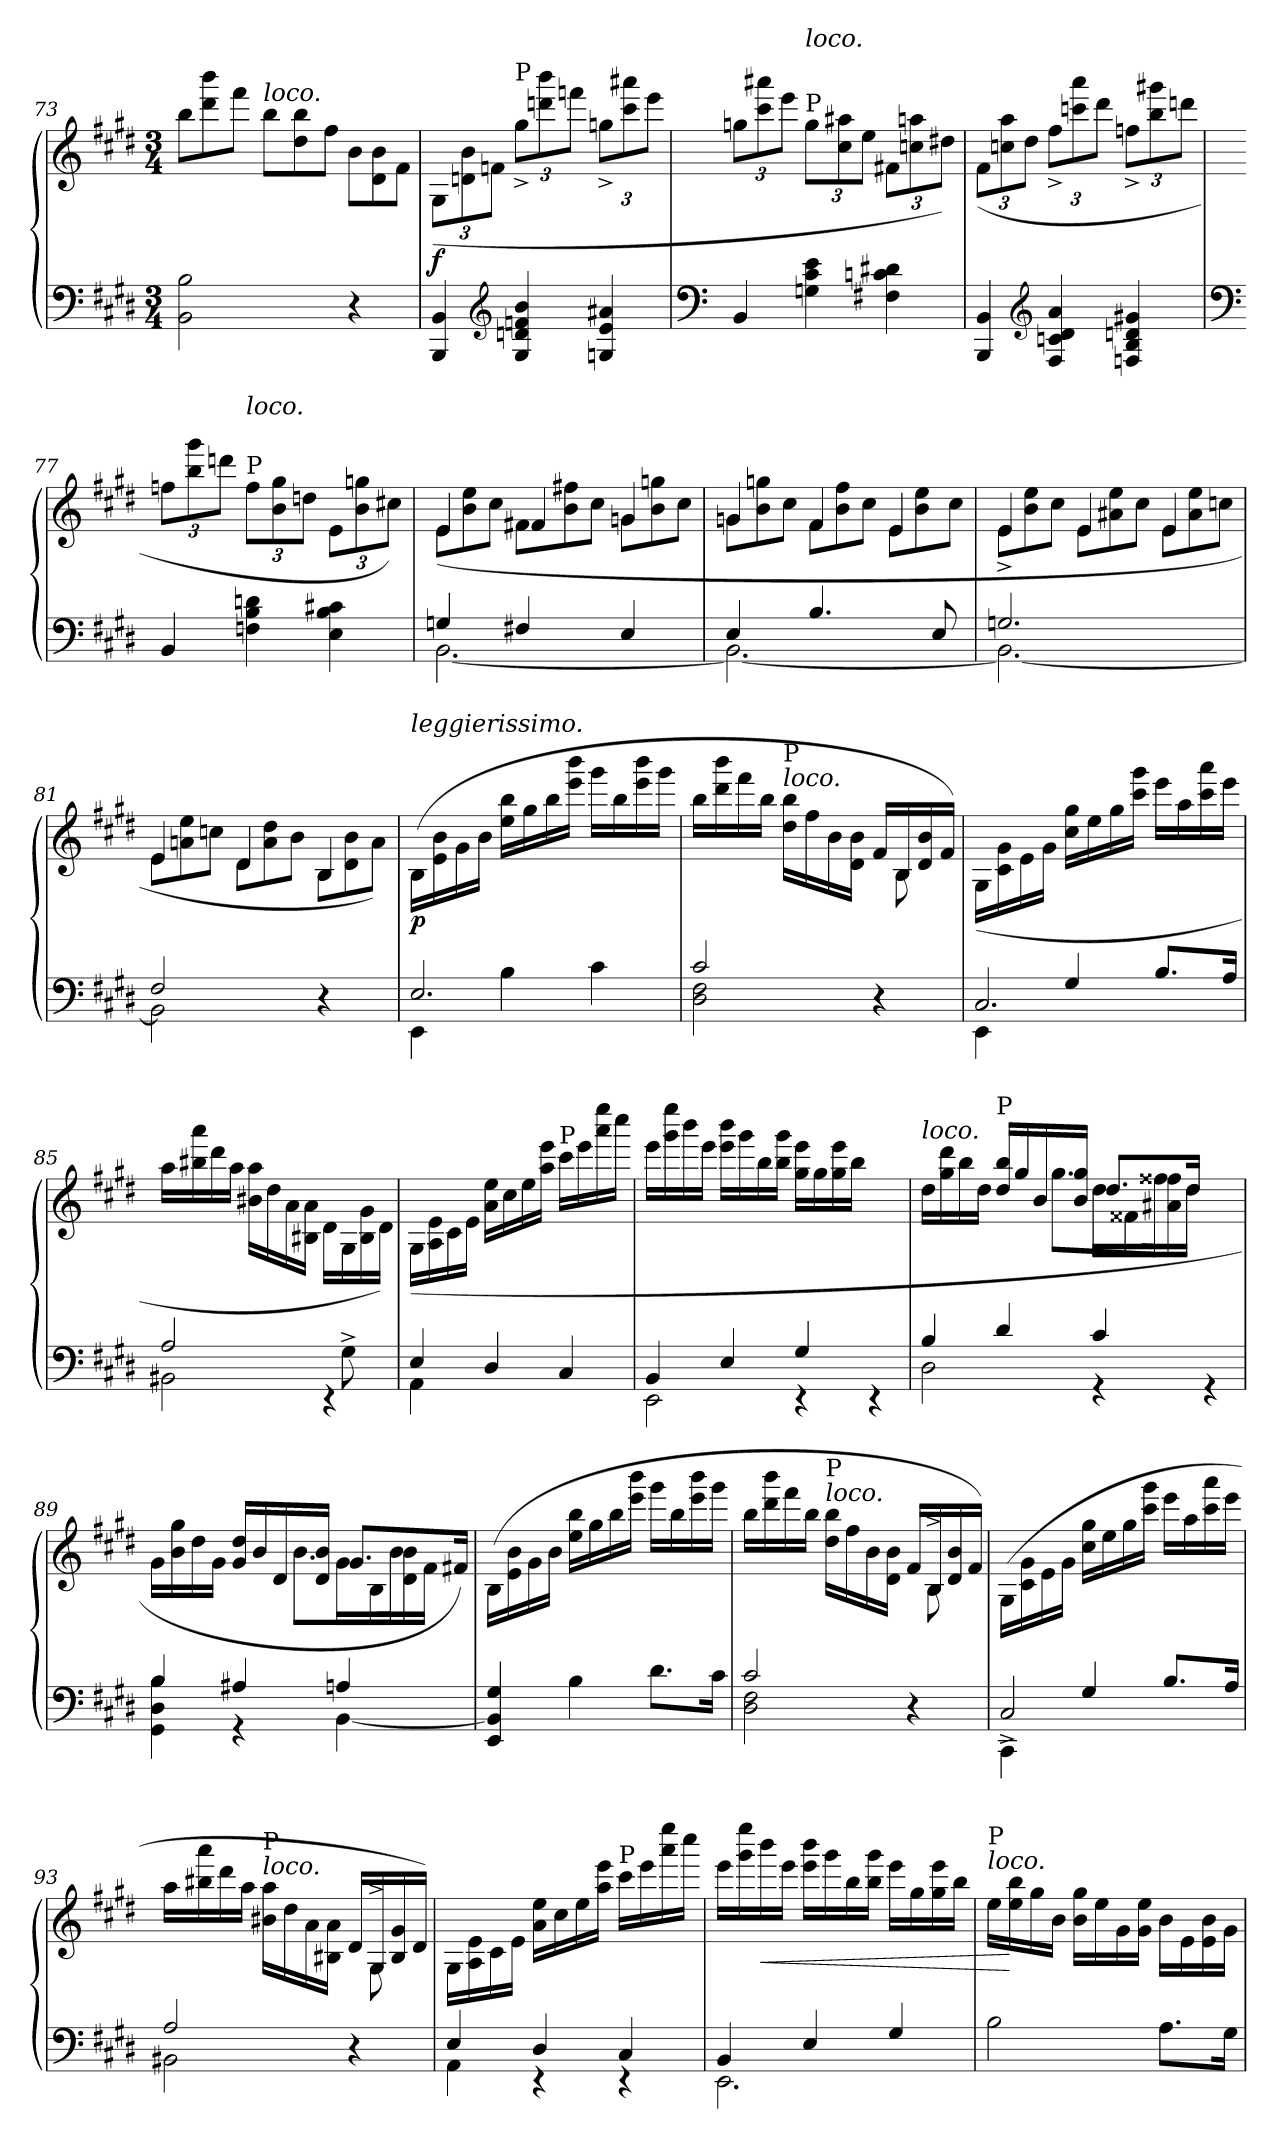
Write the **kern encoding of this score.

**kern	**kern	**dynam
*part1	*part1	*part1
*staff2	*staff1	*staff1/2
*clefF4	*clefG2	*
*k[f#c#g#d#]	*k[f#c#g#d#]	*
*M3/4	*M3/4	*
=73	=73	=73
*	*^	*
*	*	*Xtuplet	*
*	*	*^	*
2BB\ 2B\	2.ryy	12bb\L	8ryy	.
.	.	12ddd#\ 12bbb\	.	.
*	*	*	*tuplet	*
.	.	.	24ryy	.
.	.	12fff#\J	24ryy	.
.	.	.	24ryy	.
*	*	*Xtuplet	*tuplet	*
!	!	!LO:TX:a:i:t=loco.	!	!
.	.	12bb\L	24ryy	.
.	.	.	24ryy	.
.	.	12dd#\ 12bb\	24ryy	.
.	.	.	8ryy	.
.	.	12ff#\J	.	.
*	*	*Xtuplet	*	*
4r	.	12b\L	4ryy	.
.	.	12d#\ 12b\	.	.
.	.	12f#\J	.	.
*	*	*v	*v	*
=74	=74	=74	=74
!	!	!	!LO:DY:b
4BBB/ 4BB/	2.ryy	(>12G#\L	f
.	.	12dn\ 12b\	.
.	.	12fn\J	.
*clefG2	*	*	*
!	!	!LO:TX:a:t=P	!
4G#/ 4dn/ 4fn/ 4b/	.	12gg#^\L	.
.	.	12dddn\ 12bbb\	.
.	.	12fffn\J	.
4Gn/ 4e/ 4a#X/	.	12ggn^\L	.
.	.	12ccc#\ 12aaa#X\	.
.	.	12eee\J	.
!!LO:PB:g=z	!!
=75	=75	=75	=75
*clefF4	*	*	*
4BB/	2.ryy	12ggn\L	.
.	.	12ccc#\ 12aaa#X\	.
.	.	12eee\J	.
!	!	!LO:TX:a:i:t=loco.	!
!	!	!LO:TX:a:t=P	!
4Gn\ 4c#\ 4e\	.	12gg\L	.
.	.	12cc#\ 12aa#X\	.
.	.	12ee\J	.
4F#X\ 4cn\ 4d#X\	.	12f#X\L	.
.	.	12ccn\ 12aan\	.
.	.	12dd#X\J)	.
=76	=76	=76	=76
4BBB/ 4BB/	2.ryy	(>12f#\L	.
.	.	12ccn\ 12aa\	.
.	.	12dd#\J	.
*clefG2	*	*	*
4F#/ 4cn/ 4d#/ 4a/	.	12ff#^\L	.
.	.	12cccn\ 12aaa\	.
.	.	12ddd#\J	.
4Fn/ 4B/ 4dn/ 4g#X/	.	12ffn^\L	.
.	.	12bb\ 12ggg#X\	.
.	.	12dddn\J	.
=77	=77	=77	=77
*clefF4	*	*	*
4BB/	2.ryy	12ffn\L	.
.	.	12bb\ 12ggg#\	.
.	.	12dddn\J	.
!	!	!LO:TX:a:i:t=loco.	!
!	!	!LO:TX:a:t=P	!
4Fn\ 4B\ 4dn\	.	12ff\L	.
.	.	12b\ 12gg#\	.
.	.	12ddn\J	.
4E\ 4B\ 4c#X\	.	12e\L	.
.	.	12b\ 12ggn\	.
.	.	12cc#X\J)	.
!!LO:LB:g=z
=78	=78	=78	=78
*^	*	*	*
*	*	*tuplet	*Xtuplet	*
*	*	*	*^	*
4Gn/	[2.BB\	12ryy	(>12e\L	4e/	.
.	.	12ryy	12b\ 12ee\	.	.
.	.	12ryy	12cc#\J	.	.
4F#X/	.	4ryy	12f#X\L	4f#/	.
.	.	.	12b\ 12ff#X\	.	.
.	.	.	12cc#\J	.	.
4E/	.	4ryy	12gn\L	4g/	.
.	.	.	12b\ 12ggn\	.	.
.	.	.	12cc#\J	.	.
=79	=79	=79	=79	=79	=79
4E/	2.BB\_	2.ryy	12gn\L	4g/	.
.	.	.	12b\ 12ggn\	.	.
.	.	.	12cc#\J	.	.
4.B/	.	.	12f#\L	4f#/	.
.	.	.	12b\ 12ff#\	.	.
.	.	.	12cc#\J	.	.
.	.	.	12e\L	4e/	.
.	.	.	12b\ 12ee\	.	.
8E/	.	.	.	.	.
.	.	.	12cc#\J	.	.
=80	=80	=80	=80	=80	=80
2.Gn/	2.BB\_	2.ryy	12e^\L	4e/	.
.	.	.	12b\ 12ee\	.	.
.	.	.	12cc#\J	.	.
.	.	.	12e\L	4e/	.
.	.	.	12a#X\ 12ee\	.	.
.	.	.	12cc#\J	.	.
.	.	.	12e\L	4e/	.
.	.	.	12a#\ 12ee\	.	.
.	.	.	12ccn\J	.	.
=81	=81	=81	=81	=81	=81
2F#/	2BB\]	2.ryy	12e\L	4e/	.
.	.	.	12an\ 12ee\	.	.
.	.	.	12ccn\J	.	.
.	.	.	12d#\L	4d#/	.
.	.	.	12a\ 12dd#\	.	.
.	.	.	12b\J	.	.
4r	4rAAAyy	.	12B\L	4B/	.
.	.	.	12d#\ 12b\	.	.
.	.	.	12a\J)	.	.
*	*	*	*v	*v	*
!!LO:LB:g=z
=82	=82	=82	=82	=82
!	!	!LO:TX:a:i:t=leggierissimo.	!	!
!	!	!	!	!LO:DY:b
4EE\	2.E/	2.ryy	(>16B\LL	p
.	.	.	16e\ 16b\	.
.	.	.	16g#\	.
.	.	.	16b\JJ	.
4B\	.	.	16ee\ 16bb\LL	.
.	.	.	16gg#\	.
.	.	.	16bb\	.
.	.	.	16eee\ 16bbb\JJ	.
4c#\	.	.	16ggg#\LL	.
.	.	.	16bb\	.
.	.	.	16eee\ 16bbb\	.
.	.	.	16ggg#\JJ	.
=83	=83	=83	=83	=83
*	*	*	*^	*
2c#/	2D#\ 2F#\	2.ryy	16bb\LL	2rAyy	.
.	.	.	16ddd#\ 16bbb\	.	.
.	.	.	16fff#\	.	.
.	.	.	16bb\JJ	.	.
!	!	!	!LO:TX:a:i:t=loco.	!	!
!	!	!	!LO:TX:a:t=P	!	!
.	.	.	16dd#\ 16bb\LL	.	.
.	.	.	16ff#\	.	.
.	.	.	16b\	.	.
.	.	.	16d#\ 16b\JJ	.	.
4reyy	4r	.	16f#/LL	16rFyy	.
.	.	.	16B/	8B\	.
.	.	.	16d#/ 16b/	.	.
.	.	.	16f#/JJ)	16rFyy	.
*	*	*	*v	*v	*
=84	=84	=84	=84	=84
4EE\	2.C#/	2.ryy	(>16G#\LL	.
.	.	.	16c#\ 16g#\	.
.	.	.	16e\	.
.	.	.	16g#\JJ	.
4G#/	.	.	16cc#\ 16gg#\LL	.
.	.	.	16ee\	.
.	.	.	16gg#\	.
.	.	.	16ccc#\ 16ggg#\JJ	.
8.B/L	.	.	16eee\LL	.
.	.	.	16aa\	.
.	.	.	16ccc#\ 16aaa\	.
16A/Jk	.	.	16eee\JJ	.
!!LO:LB:g=z	!!
=85	=85	=85	=85	=85
2A/	2BB#X\	2.ryy	16aa\LL	.
.	.	.	16bb#X\ 16aaa\	.
.	.	.	16ddd#\	.
.	.	.	16aa\JJ	.
.	.	.	16b#X\ 16aa\LL	.
.	.	.	16dd#\	.
.	.	.	16a\	.
.	.	.	16B#X\ 16a\JJ	.
16ryy	4rEE	.	16d#\LL	.
8G#^\	.	.	16G#\	.
.	.	.	16B#\ 16g#\	.
16ryy	.	.	16d#\JJ)	.
=86	=86	=86	=86	=86
4E/	4AA\	2.ryy	(>16G#\LL	.
.	.	.	16A\ 16e\	.
.	.	.	16c#\	.
.	.	.	16e\JJ	.
4D#/	2ryy	.	16a\ 16ee\LL	.
.	.	.	16cc#\	.
.	.	.	16ee\	.
.	.	.	16aa\ 16eee\JJ	.
!	!	!	!LO:TX:a:t=P	!
4C#/	.	.	16ccc#\LL	.
.	.	.	16eee\	.
.	.	.	16aaa\ 16eeee\	.
.	.	.	16cccc#\JJ	.
!!LO:PB:g=z	!!
=87	=87	=87	=87	=87
4BB/	2EE\	2.ryy	16eee\LL	.
.	.	.	16ggg#\ 16eeee\	.
.	.	.	16bbb\	.
.	.	.	16eee\JJ	.
4E/	.	.	16eee\ 16bbb\LL	.
.	.	.	16ggg#\	.
.	.	.	16bb\	.
.	.	.	16bb\ 16ggg#\JJ	.
4G#/	4rEE	.	16gg#\ 16eee\LL	.
.	.	.	16gg#\	.
.	.	.	16gg#\ 16eee\	.
.	.	.	16bb\JJ	.
4ryy	4rEE	4ryy	4ryy	.
=88	=88	=88	=88	=88
*	*	*	*^	*
!	!	!LO:TX:a:i:t=loco.	!	!	!
4B/	2D#\	16dd#\LL	4ryy	2ryy	.
.	.	16gg#\ 16ddd#\	.	.	.
.	.	16bb\	.	.	.
.	.	16dd#\JJ	.	.	.
!	!	!LO:TX:a:t=P	!	!	!
4d#/	.	16dd#/ 16bb/LL	8.ryy	.	.
.	.	16gg#/	.	.	.
.	.	16b/	.	.	.
.	.	16b/ 16gg#/JJ	8.gg#\L	.	.
4c#/	4rGG	16dd#\LL	.	8.dd#/L	.
.	.	16f##X\	.	.	.
.	.	16a#X\ 16ff##X\	16ff##\Jk	.	.
.	.	16dd#\JJ	16ryy	16dd#/Jk	.
4ryy	4rGG	4ryy	4ryy	4ryy	.
!!LO:LB:g=z	!!	!!
=89	=89	=89	=89	=89	=89
4B/	4GG#\ 4D#\ 4B\	16g#\LL	4ryy	2ryy	.
.	.	16b\ 16gg#\	.	.	.
.	.	16dd#\	.	.	.
.	.	16g#\JJ	.	.	.
4A#X/	4rGG	16g#/ 16dd#/LL	8.ryy	.	.
.	.	16b/	.	.	.
.	.	16d#/	.	.	.
.	.	16d#/ 16b/JJ	8.b\L	.	.
4An/	[4BB\	16g#\LL	.	8.g#/L	.
.	.	16B\	.	.	.
.	.	16d#\ 16b\	16b\Jk	.	.
.	.	16f#\JJ	16ryy	16f#X/Jk)	.
*v	*v	*	*	*	*
*	*	*v	*v	*
=90	=90	=90	=90
4EE/ 4BB/] 4G#/	2.ryy	(>16B\LL	.
.	.	16e\ 16b\	.
.	.	16g#\	.
.	.	16b\JJ	.
4B\	.	16ee\ 16bb\LL	.
.	.	16gg#\	.
.	.	16bb\	.
.	.	16eee\ 16bbb\JJ	.
8.d#\L	.	16ggg#\LL	.
.	.	16bb\	.
.	.	16eee\ 16bbb\	.
16c#\Jk	.	16ggg#\JJ	.
=91	=91	=91	=91
*^	*	*^	*
2c#/	2D#\ 2F#\	2.ryy	16bb\LL	2rFyy	.
.	.	.	16ddd#\ 16bbb\	.	.
.	.	.	16fff#\	.	.
.	.	.	16bb\JJ	.	.
!	!	!	!LO:TX:a:i:t=loco.	!	!
!	!	!	!LO:TX:a:t=P	!	!
.	.	.	16dd#\ 16bb\LL	.	.
.	.	.	16ff#\	.	.
.	.	.	16b\	.	.
.	.	.	16d#\ 16b\JJ	.	.
4r	4rEEyy	.	16f#/LL	16ryy	.
.	.	.	16B/	8B^\	.
.	.	.	16d#/ 16b/	.	.
.	.	.	16f#/JJ)	16ryy	.
*	*	*	*v	*v	*
!!LO:LB:g=z
=92	=92	=92	=92	=92
4CC#\	2C#^/	2.ryy	(>16G#\LL	.
.	.	.	16c#\ 16g#\	.
.	.	.	16e\	.
.	.	.	16g#\JJ	.
4G#/	.	.	16cc#\ 16gg#\LL	.
.	.	.	16ee\	.
.	.	.	16gg#\	.
.	.	.	16ccc#\ 16ggg#\JJ	.
8.B/L	4ryy	.	16eee\LL	.
.	.	.	16aa\	.
.	.	.	16ccc#\ 16aaa\	.
16A/Jk	.	.	16eee\JJ	.
=93	=93	=93	=93	=93
*	*	*	*^	*
2A/	2BB#X\	2.ryy	16aa\LL	2rFyy	.
.	.	.	16bb#X\ 16aaa\	.	.
.	.	.	16ddd#\	.	.
.	.	.	16aa\JJ	.	.
!	!	!	!LO:TX:a:i:t=loco.	!	!
!	!	!	!LO:TX:a:t=P	!	!
.	.	.	16b#X\ 16aa\LL	.	.
.	.	.	16dd#\	.	.
.	.	.	16a\	.	.
.	.	.	16B#X\ 16a\JJ	.	.
4r	4ryy	.	16d#/LL	16rFyy	.
.	.	.	16G#/	8G#^\	.
.	.	.	16B#/ 16g#/	.	.
.	.	.	16d#/JJ)	16rFyy	.
*	*	*	*v	*v	*
=94	=94	=94	=94	=94
4E/	4AA\	2.ryy	16G#\LL	.
.	.	.	16A\ 16e\	.
.	.	.	16c#\	.
.	.	.	16e\JJ	.
4D#/	4rEE	.	16a\ 16ee\LL	.
.	.	.	16cc#\	.
.	.	.	16ee\	.
.	.	.	16aa\ 16eee\JJ	.
!	!	!	!LO:TX:a:t=P	!
4C#/	4rEE	.	16ccc#\LL	.
.	.	.	16eee\	.
.	.	.	16aaa\ 16eeee\	.
.	.	.	16cccc#\JJ	.
!!LO:LB:g=z	!!
=95	=95	=95	=95	=95
4BB/	2.EE\	2.ryy	16eee\LL	.
.	.	.	16ggg#\ 16eeee\	.
!	!	!	!	!LO:HP:b
.	.	.	16bbb\	<
.	.	.	16eee\JJ	.
4E/	.	.	16eee\ 16bbb\LL	.
.	.	.	16ggg#\	.
.	.	.	16bb\	.
.	.	.	16bb\ 16ggg#\JJ	.
4G#/	.	.	16eee\LL	.
.	.	.	16gg#\	.
.	.	.	16gg#\ 16eee\	.
.	.	.	16bb\JJ	.
*v	*v	*	*	*
=96	=96	=96	=96
!	!LO:TX:a:i:t=loco.	!	!
!	!LO:TX:a:t=P	!	!
2B\	2.ryy	16ee\LL	.
.	.	16ee\ 16bb\	[
.	.	16gg#\	.
.	.	16b\JJ	.
.	.	16b\ 16gg#\LL	.
.	.	16ee\	.
.	.	16g#\	.
.	.	16g#\ 16ee\JJ	.
8.A\L	.	16b\LL	.
.	.	16e\	.
.	.	16e\ 16b\	.
16G#\Jk	.	16g#\JJ	.
*	*v	*v	*
=	=	=
*-	*-	*-
